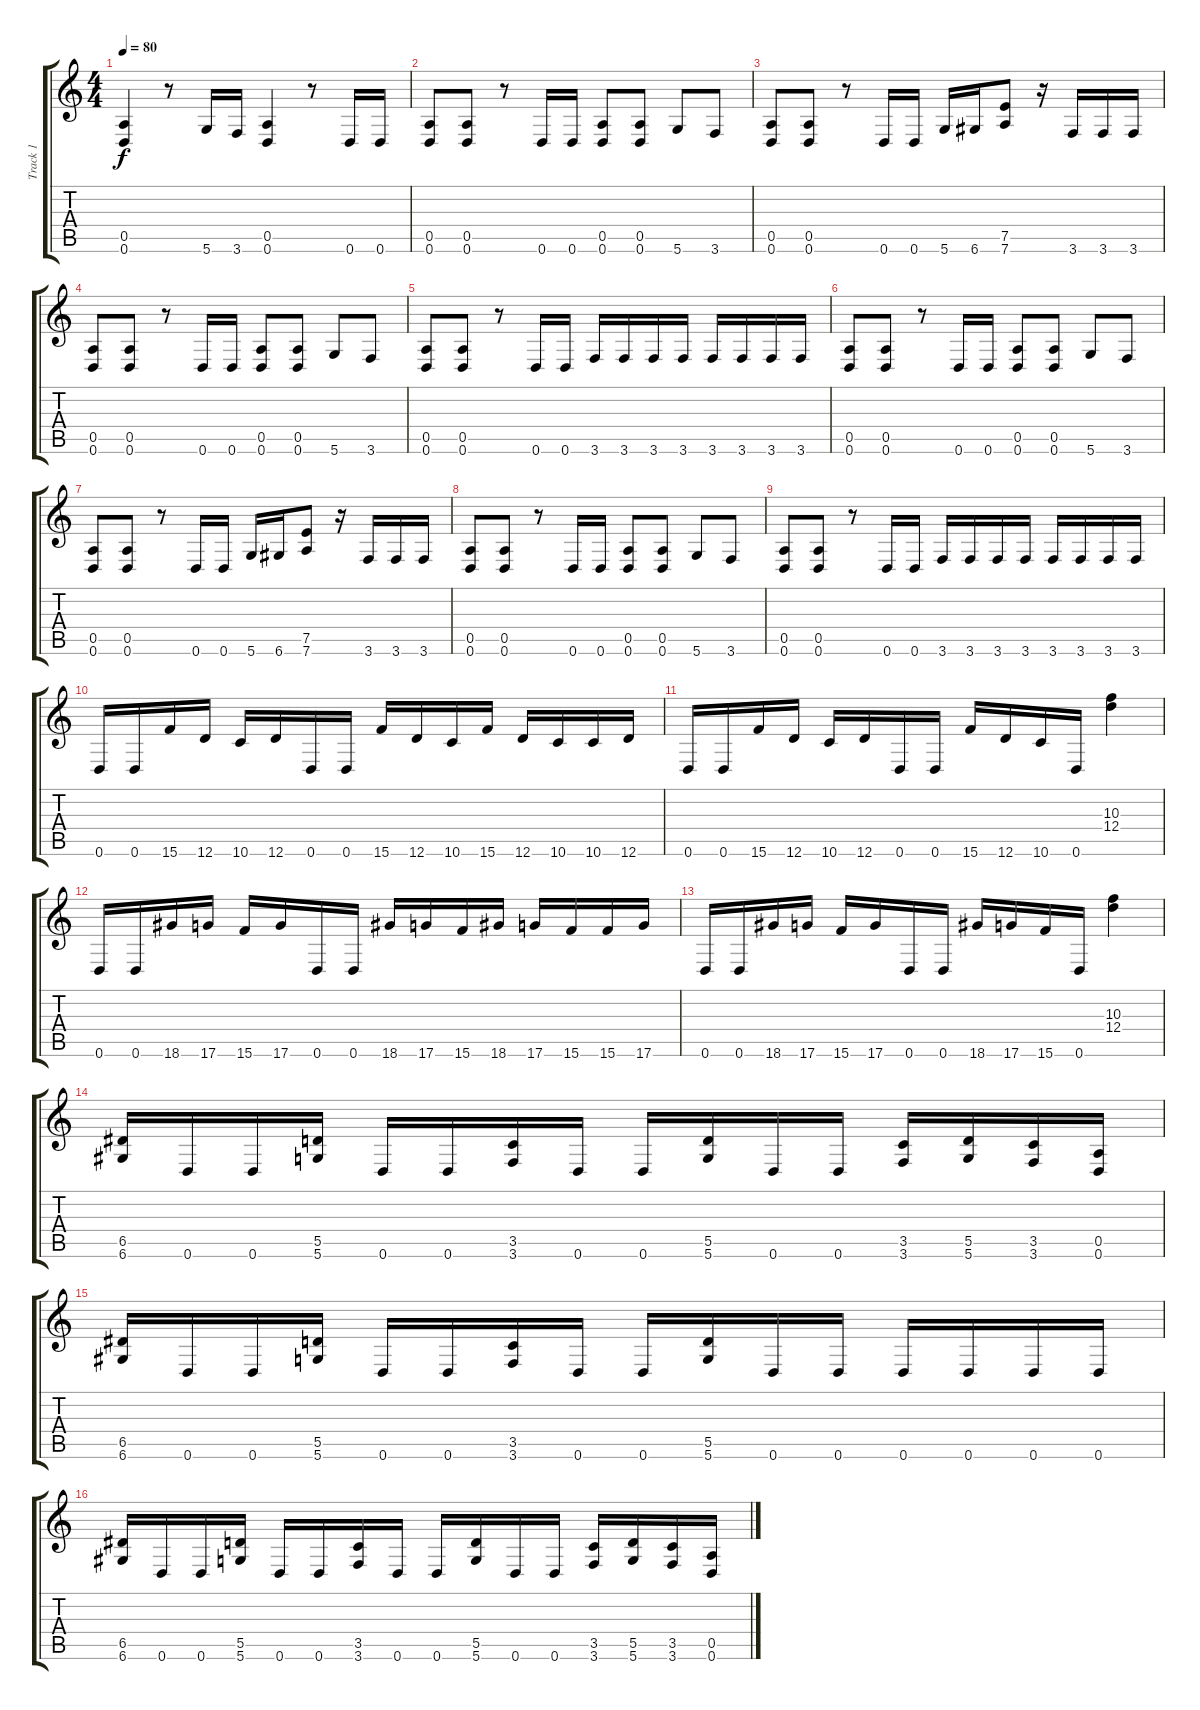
\track ("Track 1" "Track 1") {instrument overdrivenguitar}
\staff {score tabs}
\tuning (E4 B3 G3 D3 A2 D2) {hide}
\ts (4 4)
\tempo 80
\clef g2
\ks c
(0.5 0.6).4{dy f} r.8 5.6.16 3.6.16 (0.5 0.6).4 r.8 0.6.16 0.6.16 |
(0.5 0.6).8 (0.5 0.6).8 r.8 0.6.16 0.6.16 (0.5 0.6).8 (0.5 0.6).8 5.6.8 3.6.8 |
(0.5 0.6).8 (0.5 0.6).8 r.8 0.6.16 0.6.16 5.6.16 6.6.16 (7.5 7.6).8 r.16 3.6.16 3.6.16 3.6.16 |
(0.5 0.6).8 (0.5 0.6).8 r.8 0.6.16 0.6.16 (0.5 0.6).8 (0.5 0.6).8 5.6.8 3.6.8 |
(0.5 0.6).8 (0.5 0.6).8 r.8 0.6.16 0.6.16 3.6.16 3.6.16 3.6.16 3.6.16 3.6.16 3.6.16 3.6.16 3.6.16 |
(0.5 0.6).8 (0.5 0.6).8 r.8 0.6.16 0.6.16 (0.5 0.6).8 (0.5 0.6).8 5.6.8 3.6.8 |
(0.5 0.6).8 (0.5 0.6).8 r.8 0.6.16 0.6.16 5.6.16 6.6.16 (7.5 7.6).8 r.16 3.6.16 3.6.16 3.6.16 |
(0.5 0.6).8 (0.5 0.6).8 r.8 0.6.16 0.6.16 (0.5 0.6).8 (0.5 0.6).8 5.6.8 3.6.8 |
(0.5 0.6).8 (0.5 0.6).8 r.8 0.6.16 0.6.16 3.6.16 3.6.16 3.6.16 3.6.16 3.6.16 3.6.16 3.6.16 3.6.16 |
0.6.16 0.6.16 15.6.16 12.6.16 10.6.16 12.6.16 0.6.16 0.6.16 15.6.16 12.6.16 10.6.16 15.6.16 12.6.16 10.6.16 10.6.16 12.6.16 |
0.6.16 0.6.16 15.6.16 12.6.16 10.6.16 12.6.16 0.6.16 0.6.16 15.6.16 12.6.16 10.6.16 0.6.16 (10.3 12.4).4 |
0.6.16 0.6.16 18.6.16 17.6.16 15.6.16 17.6.16 0.6.16 0.6.16 18.6.16 17.6.16 15.6.16 18.6.16 17.6.16 15.6.16 15.6.16 17.6.16 |
0.6.16 0.6.16 18.6.16 17.6.16 15.6.16 17.6.16 0.6.16 0.6.16 18.6.16 17.6.16 15.6.16 0.6.16 (10.3 12.4).4 |
(6.5 6.6).16 0.6.16 0.6.16 (5.5 5.6).16 0.6.16 0.6.16 (3.5 3.6).16 0.6.16 0.6.16 (5.5 5.6).16 0.6.16 0.6.16 (3.5 3.6).16 (5.5 5.6).16 (3.5 3.6).16 (0.5 0.6).16 |
(6.5 6.6).16 0.6.16 0.6.16 (5.5 5.6).16 0.6.16 0.6.16 (3.5 3.6).16 0.6.16 0.6.16 (5.5 5.6).16 0.6.16 0.6.16 0.6.16 0.6.16 0.6.16 0.6.16 |
(6.5 6.6).16 0.6.16 0.6.16 (5.5 5.6).16 0.6.16 0.6.16 (3.5 3.6).16 0.6.16 0.6.16 (5.5 5.6).16 0.6.16 0.6.16 (3.5 3.6).16 (5.5 5.6).16 (3.5 3.6).16 (0.5 0.6).16
